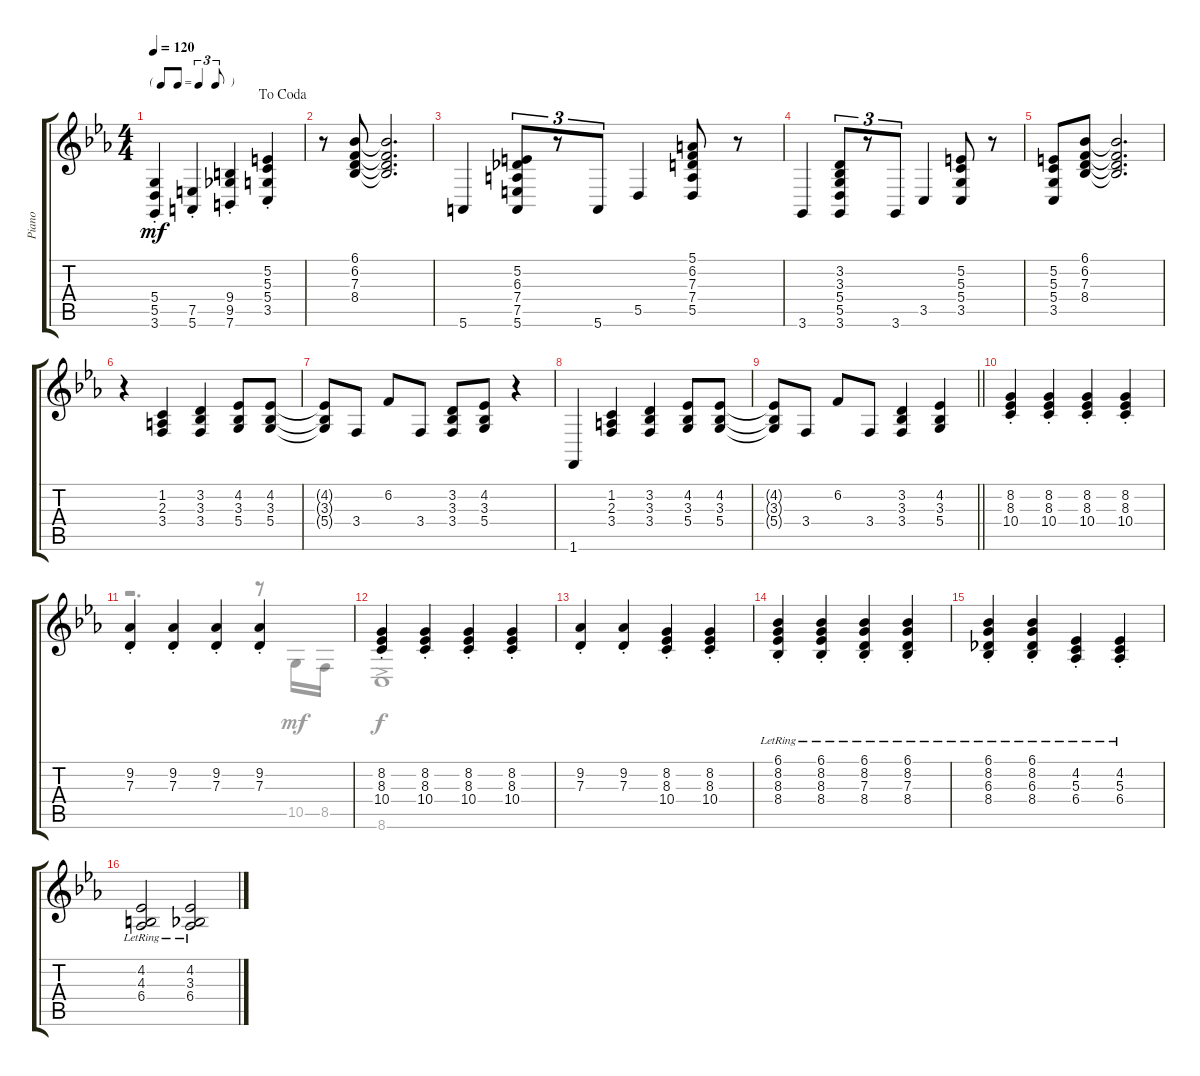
\track ("Piano" "Piano") {instrument acousticgrandpiano}
\staff {score tabs}
\tuning (E4 B3 G3 D3 A2 E2) {hide}
\voice
\ts (4 4)
\tf triplet8th
\jump dacoda
\tempo 120
\clef g2
\ks eb
(5.4{st} 5.5{st} 3.6{st}).4{dy mf} (7.5{st} 5.6{st}).4 (9.4{st} 9.5{st} 7.6{st}).4 (5.2{st} 5.3{st} 5.4{st} 3.5{st}).4 |
r.8 (6.1 6.2 7.3 8.4).8 (6.1{t} 6.2{t} 7.3{t} 8.4{t}).2{d} |
5.6.4 (5.2 6.3 7.4 7.5 5.6).8{tu (3 2)} r.8{tu (3 2)} 5.6.8{tu (3 2)} 5.5.4 (5.1 6.2 7.3 7.4 5.5).8 r.8 |
3.6.4 (3.2 3.3 5.4 5.5 3.6).8{tu (3 2)} r.8{tu (3 2)} 3.6.8{tu (3 2)} 3.5.4 (5.2 5.3 5.4 3.5).8 r.8 |
(5.2 5.3 5.4 3.5).8 (6.1 6.2 7.3 8.4).8 (6.1{t} 6.2{t} 7.3{t} 8.4{t}).2{d} |
r.4 (1.2 2.3 3.4).4 (3.2 3.3 3.4).4 (4.2 3.3 5.4).8 (4.2 3.3 5.4).8 |
(4.2{t} 3.3{t} 5.4{t}).8 3.4.8 6.2.8 3.4.8 (3.2 3.3 3.4).8 (4.2 3.3 5.4).8 r.4 |
1.6.4 (1.2 2.3 3.4).4 (3.2 3.3 3.4).4 (4.2 3.3 5.4).8 (4.2 3.3 5.4).8 |
\barLineRight lightlight
(4.2{t} 3.3{t} 5.4{t}).8 3.4.8 6.2.8 3.4.8 (3.2 3.3 3.4).4 (4.2 3.3 5.4).4 |
(8.2{st} 8.3{st} 10.4{st}).4 (8.2{st} 8.3{st} 10.4{st}).4 (8.2{st} 8.3{st} 10.4{st}).4 (8.2{st} 8.3{st} 10.4{st}).4 |
(9.2{st} 7.3{st}).4 (9.2{st} 7.3{st}).4 (9.2{st} 7.3{st}).4 (9.2{st} 7.3{st}).4 |
(8.2{st} 8.3{st} 10.4{st}).4 (8.2{st} 8.3{st} 10.4{st}).4 (8.2{st} 8.3{st} 10.4{st}).4 (8.2{st} 8.3{st} 10.4{st}).4 |
(9.2{st} 7.3{st}).4 (9.2{st} 7.3{st}).4 (8.2{st} 8.3{st} 10.4{st}).4 (8.2{st} 8.3{st} 10.4{st}).4 |
(6.1{st lr} 8.2{st lr} 8.3{st lr} 8.4{st lr}).4 (6.1{st lr} 8.2{st lr} 8.3{st lr} 8.4{st lr}).4 (6.1{st lr} 8.2{st lr} 7.3{st lr} 8.4{st lr}).4 (6.1{st lr} 8.2{st lr} 7.3{st lr} 8.4{st lr}).4 |
(6.1{st lr} 8.2{st lr} 6.3{st lr} 8.4{st lr}).4 (6.1{st lr} 8.2{st lr} 6.3{st lr} 8.4{st lr}).4 (4.2{st lr} 5.3{st lr} 6.4{st lr}).4 (4.2{st lr} 5.3{st lr} 6.4{st lr}).4 |
(4.2{lr} 4.3{lr} 6.4{lr}).2 (4.2{lr} 3.3{lr} 6.4{lr}).2
\voice
\clef g2
\ottava regular
\simile none
\ks eb
|
|
|
|
|
|
|
|
\barLineRight lightlight
|
|
r.2{d} r.8 10.5.16{dy mf} 8.5.16 |
8.6{ac}.1{dy f} |
|
|
|
